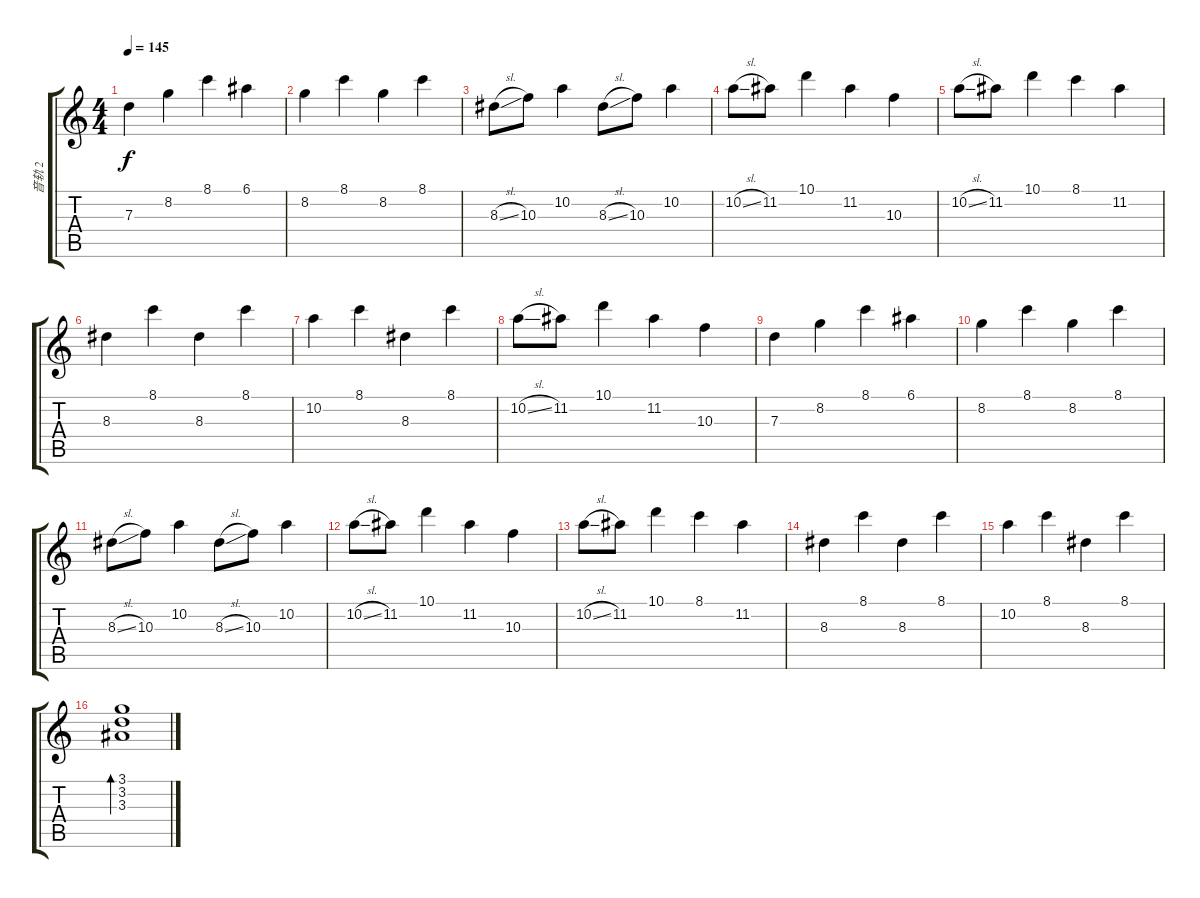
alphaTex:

\track ("音轨 2" "音轨 2") {instrument electricguitarmuted}
\staff {score tabs}
\tuning (E4 B3 G3 D3 A2 E2) {hide}
\ts (4 4)
\tempo 145
\clef g2
\ks c
7.3.4{dy f} 8.2.4 8.1.4 6.1.4 |
8.2.4 8.1.4 8.2.4 8.1.4 |
8.3{sl}.8 10.3.8 10.2.4 8.3{sl}.8 10.3.8 10.2.4 |
10.2{sl}.8 11.2.8 10.1.4 11.2.4 10.3.4 |
10.2{sl}.8 11.2.8 10.1.4 8.1.4 11.2.4 |
8.3.4 8.1.4 8.3.4 8.1.4 |
10.2.4 8.1.4 8.3.4 8.1.4 |
10.2{sl}.8 11.2.8 10.1.4 11.2.4 10.3.4 |
7.3.4 8.2.4 8.1.4 6.1.4 |
8.2.4 8.1.4 8.2.4 8.1.4 |
8.3{sl}.8 10.3.8 10.2.4 8.3{sl}.8 10.3.8 10.2.4 |
10.2{sl}.8 11.2.8 10.1.4 11.2.4 10.3.4 |
10.2{sl}.8 11.2.8 10.1.4 8.1.4 11.2.4 |
8.3.4 8.1.4 8.3.4 8.1.4 |
10.2.4 8.1.4 8.3.4 8.1.4 |
(3.1 3.2 3.3).1{bd 480}
